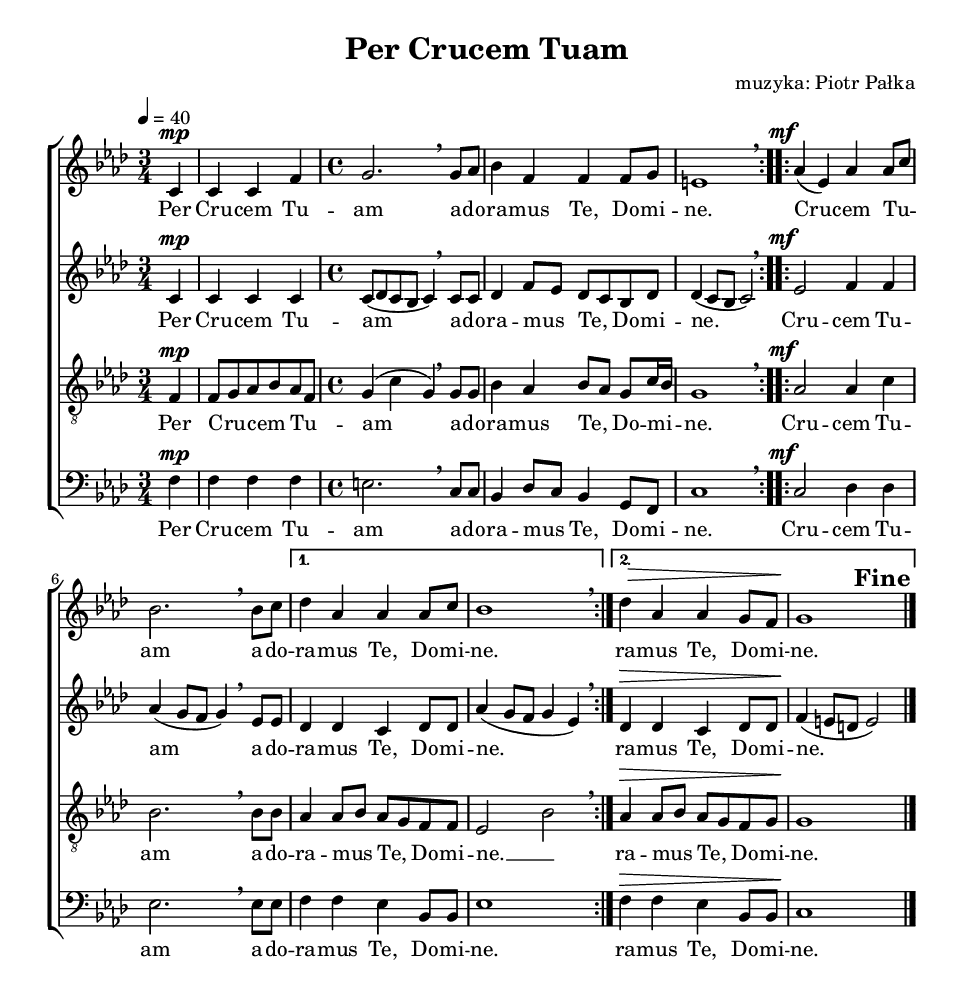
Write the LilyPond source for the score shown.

\version "2.17.3"
#(set-global-staff-size 16.5)

\header	{
  title = "Per Crucem Tuam"
  composer = "muzyka: Piotr Pałka"
}

\paper {
  paper-width = 165 \mm
  paper-height = 240 \mm
  line-width = 145 \mm
}
%--------------------------------MELODY--------------------------------
sopranomelody = \relative f' {
  \dynamicUp
  \key f \minor
  \time 3/4
  \tempo 4=40
  \repeat volta 2 {
    \partial 4
    c4\mp | c c f
    \time 4/4
    g2. \breathe g8 as
    bes4 f f f8 g
    e1 \breathe
  }
  \repeat volta 2 {
    as4( -\tweak #'X-offset #-2.7 \mf es) as as8-\tweak #'positions #'(2.5 . 3) ^[\melisma c]\melismaEnd
    bes2. \breathe bes8 c
  }
  \alternative {
    {
      des4 as as as8-\tweak #'positions #'(2.5 . 3) ^[ c] | bes1 \breathe
    }
    {
      \once \override Hairpin #'bound-padding = #2
      des4-\tweak #'X-offset #1 \> as4 as g8 f | g1\!
    }
  }
  \override Score.RehearsalMark #'self-alignment-X = #RIGHT
  \mark \markup \bold Fine
  \bar "|."
}
altomelody = \relative f' {
  \dynamicUp
  \key f \minor
  \time 3/4
  \tempo 4=40
  \repeat volta 2 {
    \partial 4
    c4\mp | c c c
    \time 4/4
    \shape Slur #'((0 . 0.25)(0 . 0.5)(0 . 0.5)(0 . 0.25))
    c8([ des c bes] c4) \breathe c8 c
    des4 f8\melisma es\melismaEnd des\melisma c\melismaEnd bes des
    \shape Slur #'((0 . 0.2)(0 . 0.5)(0 . 0.3)(0 . 0.2))
    des4( c8 bes c2) \breathe
  }
  \repeat volta 2 {
    es2-\tweak #'X-offset #-2.7 \mf f4 f
    as4( g8 f g4) \breathe es8 es
  }
  \alternative {
    {
      des4 des c des8 des
      as'4( g8 f g4 es) \breathe
    }
    {
      des4\> des c des8 des
      f4(\! e8 d e2)
    }
  }
  \bar "|."
}
tenormelody = \relative f {
  \dynamicUp
  \key f \minor
  \time 3/4
  \tempo 4=40
  \repeat volta 2 {
    \partial 4
    f4\mp | f8\melisma g\melismaEnd as\melisma bes\melismaEnd as\melisma f\melismaEnd
    \time 4/4
    \shape Slur #'((0 . 0)(0 . 0.3)(0 . 0.3)(0 . 0))
    g4( c g) \breathe g8 g
    bes4 as bes8\melisma as\melismaEnd g c16\melisma bes\melismaEnd
    g1 \breathe
  }
  \repeat volta 2 {
    as2-\tweak #'X-offset #-2.7 \mf as4 c
    bes2. \breathe bes8 bes
  }
  \alternative {
    {
      as4 as8\melisma bes\melismaEnd as8\melisma g\melismaEnd f f
      es2\melisma bes'\melismaEnd \breathe
    }
    {
      as4\> as8\melisma bes\melismaEnd as8\melisma g\melismaEnd f g
      g1\!
    }
  }
  \bar "|."
}
bassmelody = \relative f {
  \dynamicUp
  \key f \minor
  \time 3/4
  \tempo 4=40
  \repeat volta 2 {
    \partial 4
    f4\mp | f f f
    \time 4/4
    e2. \breathe c8 c
    bes4 des8\melisma c\melismaEnd bes4 g8 f
    c'1 \breathe
  }
  \repeat volta 2 {
    c2-\tweak #'X-offset #-2.7 \mf des4 des
    es2. \breathe es8 es
  }
  \alternative {
    {
      f4 f es bes8 bes | es1
    }
    {
      f4\> f es bes8 bes | c1\!
    }
  }
  \bar "|."
}
akordy = \chordmode {
}
%--------------------------------LYRICS--------------------------------
text = \lyricmode {
  Per Cru -- cem Tu -- am
  a -- do -- ra -- mus Te,
  Do -- mi -- ne.
  Cru -- cem Tu -- am
  a -- do -- ra -- mus Te,
  Do -- mi -- ne.
  ra -- mus Te,
  Do -- mi -- ne.
}

tenortext = \lyricmode {
  Per Cru -- cem Tu -- am
  a -- do -- ra -- mus Te,
  Do -- mi -- ne.
  Cru -- cem Tu -- am
  a -- do -- ra -- mus Te,
  Do -- mi -- ne. __
  ra -- mus Te,
  Do -- mi -- ne.
}
%--------------------------------ALL-FILE VARIABLE--------------------------------

\score {
  \new ChoirStaff <<
    \new Staff = soprano {
      \clef treble
      \new Voice = soprano {
        \sopranomelody
      }
    }
    \new Lyrics = sopranolyrics \lyricsto soprano \text

    \new Staff = alto {
      \clef treble
      \new Voice = alto {
        \altomelody
      }
    }
    \new Lyrics = altolyrics \lyricsto alto \text

    \new Staff = tenor {
      \clef "treble_8"
      \new Voice = tenor {
        \tenormelody
      }
    }
    \new Lyrics = tenorlyrics \lyricsto tenor \tenortext

    \new Staff = bass {
      \clef bass
      \new Voice = bass {
        \bassmelody
      }
    }
    \new Lyrics = basslyrics \lyricsto bass \text
  >>
  \layout {
    indent = 0
  }
}
